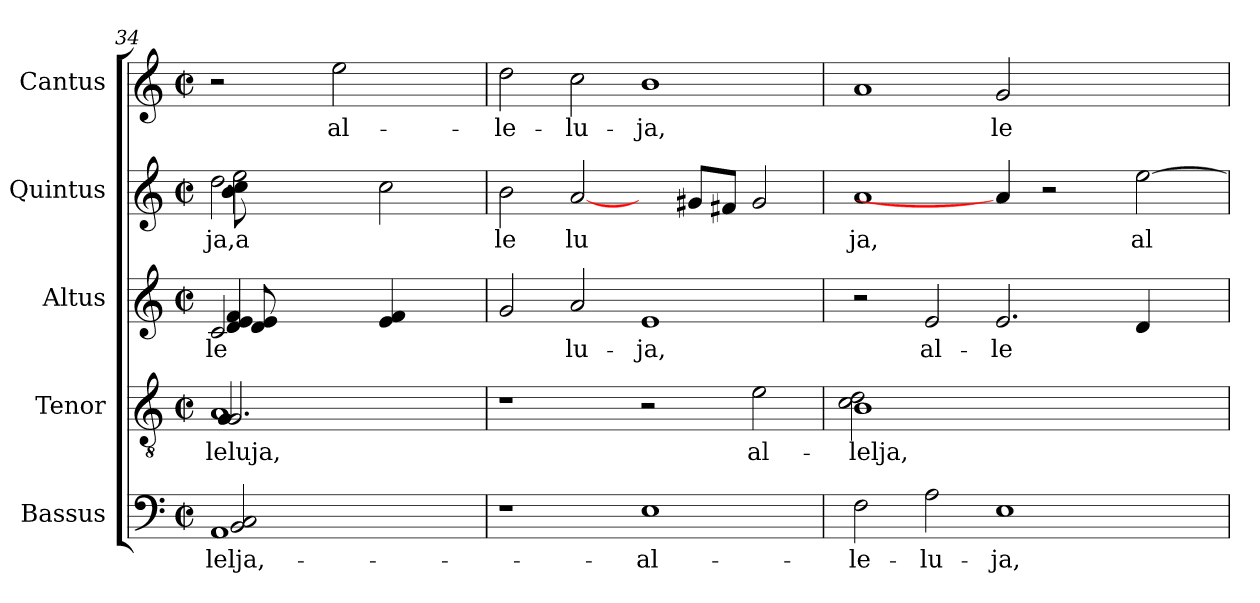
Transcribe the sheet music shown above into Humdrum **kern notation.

**kern	**text	**kern	**text	**kern	**text	**kern	**text	**kern	**text
*part5	*part5	*part4	*part4	*part3	*part3	*part2	*part2	*part1	*part1
*staff5	*staff5	*staff4	*staff4	*staff3	*staff3	*staff2	*staff2	*staff1	*staff1
*I"Bassus	*	*I"Tenor	*	*I"Altus	*	*I"Quintus	*	*I"Cantus	*
*clefF4	*	*clefGv2	*	*clefG2	*	*clefG2	*	*clefG2	*
*k[]	*	*k[]	*	*k[]	*	*k[]	*	*k[]	*
*C:	*	*C:	*	*C:	*	*C:	*	*C:	*
*M2/2	*	*M2/2	*	*M2/2	*	*M2/2	*	*M2/2	*
*met(c|)	*	*met(c|)	*	*met(c|)	*	*met(c|)	*	*met(c|)	*
=34	=34	=34	=34	=34	=34	=34	=34	=34	=34
*^	*	*	*	*	*	*	*	*	*
!	!	!LO:LY:b:cj	!	!LO:LY:b:cj	!	!LO:LY:b:cj	!	!LO:LY:b:cj	!	!
*	*	*	*^	*	*^	*	*^	*	*	*
*	*	*	*	*^	*	*	*^	*	*	*^	*	*	*
1AA	2C/ 2BB/	-lelja,-	1A	2.G/	4G/	leluja,	2c/	4f/ 4e/ 4d/	8e/ 8d/	le	2.dd\	2ee\	8cc\ 8b\	-ja,a	2r	.
.	.	.	.	.	.	.	.	.	4ryy	.	.	.	1ryy	.	.	.
.	.	.	.	.	4ryy	.	.	4ryy	.	.	.	.	.	.	.	.
.	.	.	.	.	.	.	.	.	2..ryy	.	.	.	.	.	.	.
!	!	!	!	!	!	!	!	!	!	!	!	!	!	!	!	!LO:LY:b:cj
.	4ryy	.	.	.	2.ryy	.	4ryy	2.ryy	.	.	.	2.ryy	.	.	2ee\	al-
!	!	!	!	!	!	!	!	!	!	!LO:LY:b:cj	!	!	!	!LO:LY:b:cj	!	!
.	2ryy	.	.	4ryy	.	.	4e/ 4f/	.	.	.	2cc\	.	.	.	.	.
4ryy	.	.	4ryy	4ryy	.	.	4ryy	.	.	.	.	.	.	.	4ryy	.
.	.	.	.	.	.	.	.	.	.	.	.	.	8ryy	.	.	.
*v	*v	*	*	*	*	*	*v	*v	*v	*	*	*	*	*	*	*
*	*	*v	*v	*v	*	*	*	*	*	*	*	*	*
!!LO:PB:g=z
=35	=35	=35	=35	=35	=35	=35	=35	=35	=35	=35	=35
!	!	!	!	!	!LO:LY:b:cj	!	!	!	!LO:LY:b:cj	!	!LO:LY:b:cj
*	*	*	*	*	*	*v	*v	*v	*	*	*
1r	.	1r	.	2g/	.	2b\	le	2dd\	-le-
!	!	!	!	!	!LO:LY:b:cj	!	!LO:LY:b:cj	!	!LO:LY:b:cj
.	.	.	.	2a/	lu-	[2a/	lu	2cc\	-lu-
!	!LO:LY:b:cj	!	!	!	!LO:LY:b:cj	!	!	!	!LO:LY:b:cj
1E	-al-	2r	.	1e	-ja,	4ryy	.	1b	-ja,
!	!	!	!	!	!	!	!LO:LY:b:cj	!	!
.	.	.	.	.	.	8g#/L	.	.	.
!	!	!	!	!	!	!	!LO:LY:b:cj	!	!
.	.	.	.	.	.	8f#/J	.	.	.
!	!	!	!LO:LY:b:cj	!	!	!	!LO:LY:b:cj	!	!
.	.	2e\	al-	.	.	2g#/	.	.	.
=36	=36	=36	=36	=36	=36	=36	=36	=36	=36
!	!LO:LY:b:cj	!	!LO:LY:b:cj	!	!	!	!LO:LY:b:cj	!	!
*	*	*^	*	*	*	*	*	*	*
2F\	-le-	1B	2d\ 2c\	-lelja,-	2r	.	1a	ja,	1a	.
!	!LO:LY:b:cj	!	!	!	!	!LO:LY:b:cj	!	!	!	!
2A\	-lu-	.	1ryy	.	2e/	al-	.	.	.	.
!	!LO:LY:b:cj	!	!	!	!	!LO:LY:b:cj	!	!	!	!LO:LY:b:cj
1E	-ja,	1ryy	.	.	2.e/	-le-	4a/]	.	2g/	le-
.	.	.	.	.	.	.	2r	.	.	.
.	.	.	4ryy	.	.	.	.	.	2.ryy	.
!	!	!	!	!	!	!LO:LY:b:cj	!	!LO:LY:b:cj	!	!
.	.	.	2ryy	.	4d/	--	[>2ee\	al	.	.
4ryy	.	4ryy	.	.	4ryy	.	.	.	.	.
*	*	*v	*v	*	*	*	*	*	*	*
=	=	=	=	=	=	=	=	=	=
*-	*-	*-	*-	*-	*-	*-	*-	*-	*-
